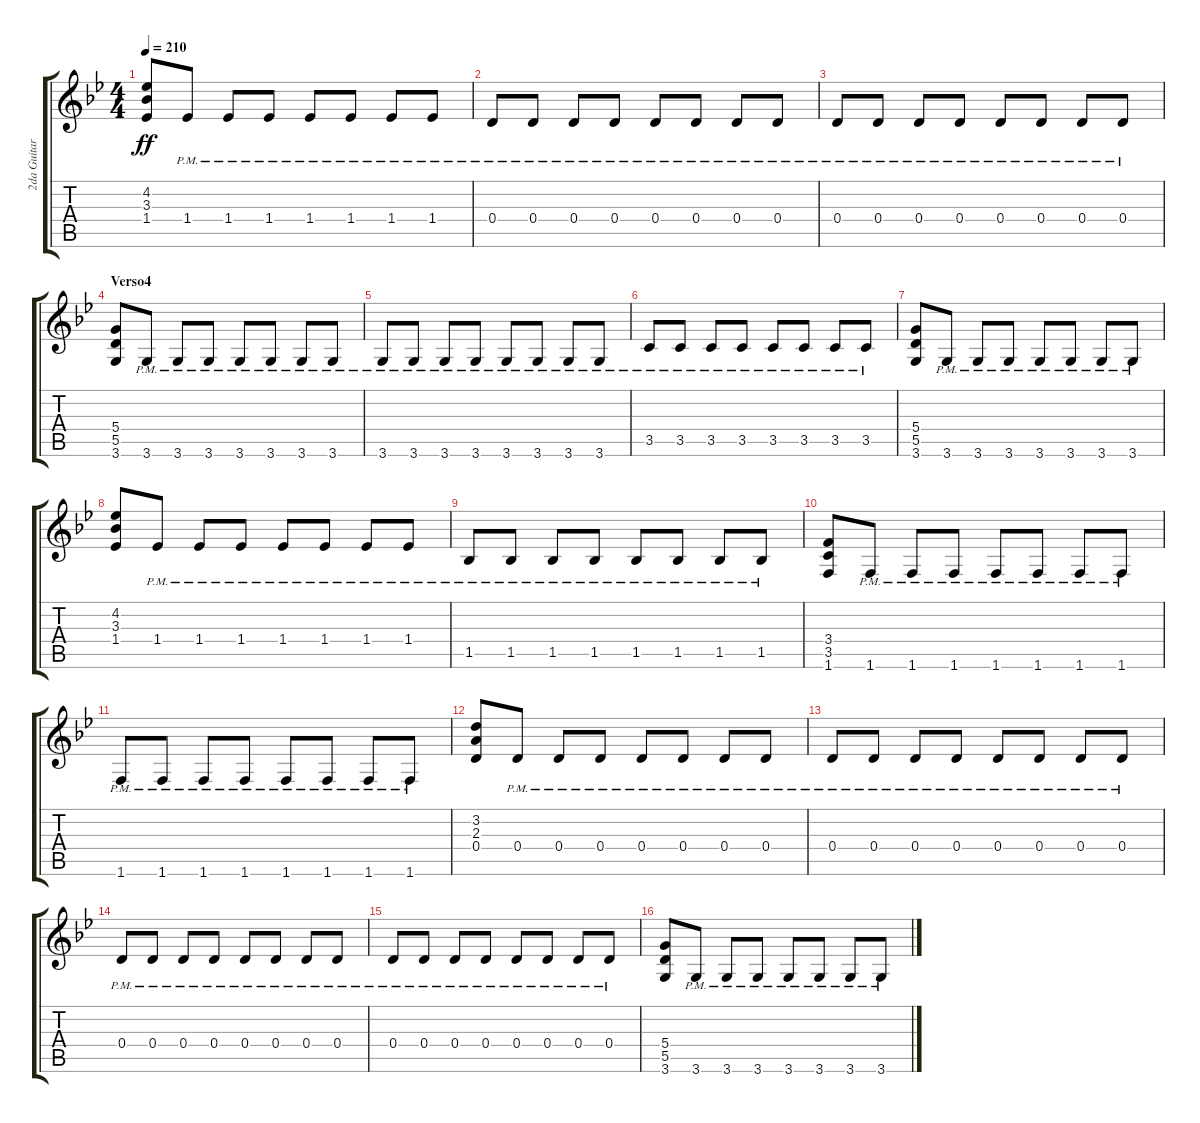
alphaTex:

\track ("2da Guitarra" "2da Guitar") {instrument overdrivenguitar}
\staff {score tabs}
\tuning (E4 B3 G3 D3 A2 E2) {hide}
\ts (4 4)
\tempo 210
\clef g2
\ks gminor
(4.2 3.3 1.4).8{dy ff} 1.4{pm}.8 1.4{pm}.8 1.4{pm}.8 1.4{pm}.8 1.4{pm}.8 1.4{pm}.8 1.4{pm}.8 |
0.4{pm}.8 0.4{pm}.8 0.4{pm}.8 0.4{pm}.8 0.4{pm}.8 0.4{pm}.8 0.4{pm}.8 0.4{pm}.8 |
0.4{pm}.8 0.4{pm}.8 0.4{pm}.8 0.4{pm}.8 0.4{pm}.8 0.4{pm}.8 0.4{pm}.8 0.4{pm}.8 |
\section ("" "Verso4")
(5.4 5.5 3.6).8 3.6{pm}.8 3.6{pm}.8 3.6{pm}.8 3.6{pm}.8 3.6{pm}.8 3.6{pm}.8 3.6{pm}.8 |
3.6{pm}.8 3.6{pm}.8 3.6{pm}.8 3.6{pm}.8 3.6{pm}.8 3.6{pm}.8 3.6{pm}.8 3.6{pm}.8 |
3.5{pm}.8 3.5{pm}.8 3.5{pm}.8 3.5{pm}.8 3.5{pm}.8 3.5{pm}.8 3.5{pm}.8 3.5{pm}.8 |
(5.4 5.5 3.6).8 3.6{pm}.8 3.6{pm}.8 3.6{pm}.8 3.6{pm}.8 3.6{pm}.8 3.6{pm}.8 3.6{pm}.8 |
(4.2 3.3 1.4).8 1.4{pm}.8 1.4{pm}.8 1.4{pm}.8 1.4{pm}.8 1.4{pm}.8 1.4{pm}.8 1.4{pm}.8 |
1.5{pm}.8 1.5{pm}.8 1.5{pm}.8 1.5{pm}.8 1.5{pm}.8 1.5{pm}.8 1.5{pm}.8 1.5{pm}.8 |
(3.4 3.5 1.6).8 1.6{pm}.8 1.6{pm}.8 1.6{pm}.8 1.6{pm}.8 1.6{pm}.8 1.6{pm}.8 1.6{pm}.8 |
1.6{pm}.8 1.6{pm}.8 1.6{pm}.8 1.6{pm}.8 1.6{pm}.8 1.6{pm}.8 1.6{pm}.8 1.6{pm}.8 |
(3.2 2.3 0.4).8 0.4{pm}.8 0.4{pm}.8 0.4{pm}.8 0.4{pm}.8 0.4{pm}.8 0.4{pm}.8 0.4{pm}.8 |
0.4{pm}.8 0.4{pm}.8 0.4{pm}.8 0.4{pm}.8 0.4{pm}.8 0.4{pm}.8 0.4{pm}.8 0.4{pm}.8 |
0.4{pm}.8 0.4{pm}.8 0.4{pm}.8 0.4{pm}.8 0.4{pm}.8 0.4{pm}.8 0.4{pm}.8 0.4{pm}.8 |
0.4{pm}.8 0.4{pm}.8 0.4{pm}.8 0.4{pm}.8 0.4{pm}.8 0.4{pm}.8 0.4{pm}.8 0.4{pm}.8 |
(5.4 5.5 3.6).8 3.6{pm}.8 3.6{pm}.8 3.6{pm}.8 3.6{pm}.8 3.6{pm}.8 3.6{pm}.8 3.6{pm}.8
